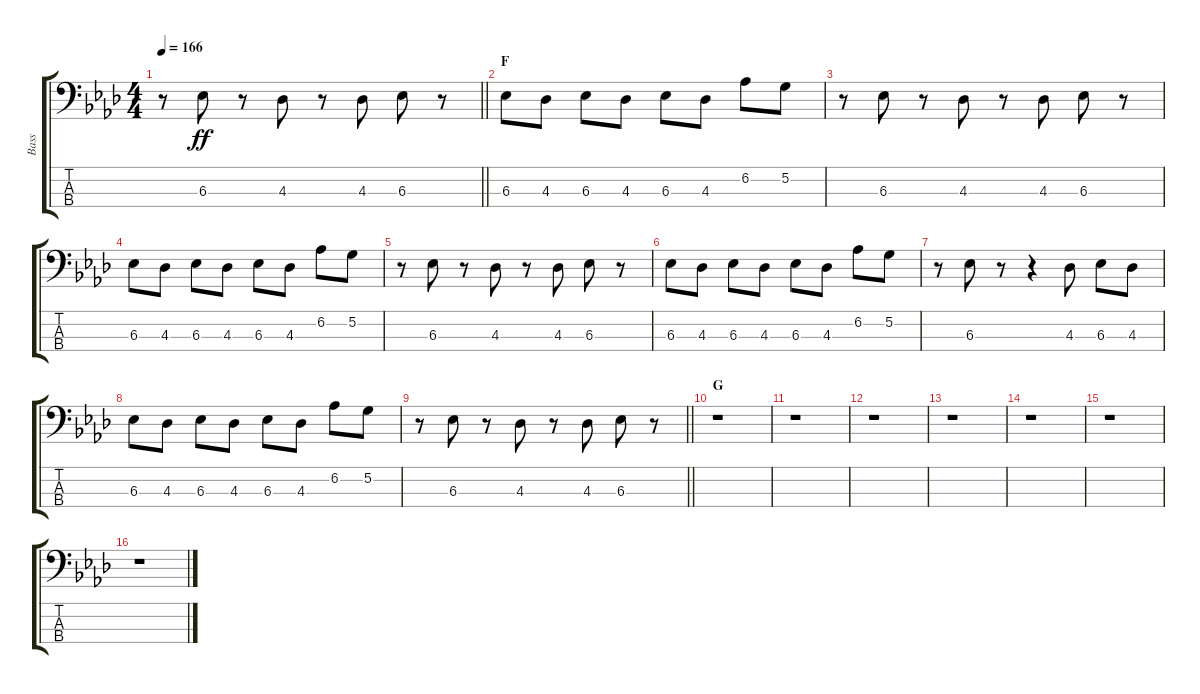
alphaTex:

\track ("Bass" "Bass") {instrument electricbassfinger}
\staff {score tabs}
\tuning (G2 D2 A1 E1) {hide}
\ts (4 4)
\tempo 166
\clef f4
\barLineRight lightlight
\ks ab
r.8{dy ff} 6.3.8 r.8 4.3.8 r.8 4.3.8 6.3.8 r.8 |
\section ("" "F")
6.3.8 4.3.8 6.3.8 4.3.8 6.3.8 4.3.8 6.2.8 5.2.8 |
r.8 6.3.8 r.8 4.3.8 r.8 4.3.8 6.3.8 r.8 |
6.3.8 4.3.8 6.3.8 4.3.8 6.3.8 4.3.8 6.2.8 5.2.8 |
r.8 6.3.8 r.8 4.3.8 r.8 4.3.8 6.3.8 r.8 |
6.3.8 4.3.8 6.3.8 4.3.8 6.3.8 4.3.8 6.2.8 5.2.8 |
r.8 6.3.8 r.8 r.4 4.3.8 6.3.8 4.3.8 |
6.3.8 4.3.8 6.3.8 4.3.8 6.3.8 4.3.8 6.2.8 5.2.8 |
\barLineRight lightlight
r.8 6.3.8 r.8 4.3.8 r.8 4.3.8 6.3.8 r.8 |
\section ("" "G")
r.1 |
r.1 |
r.1 |
r.1 |
r.1 |
r.1 |
r.1
